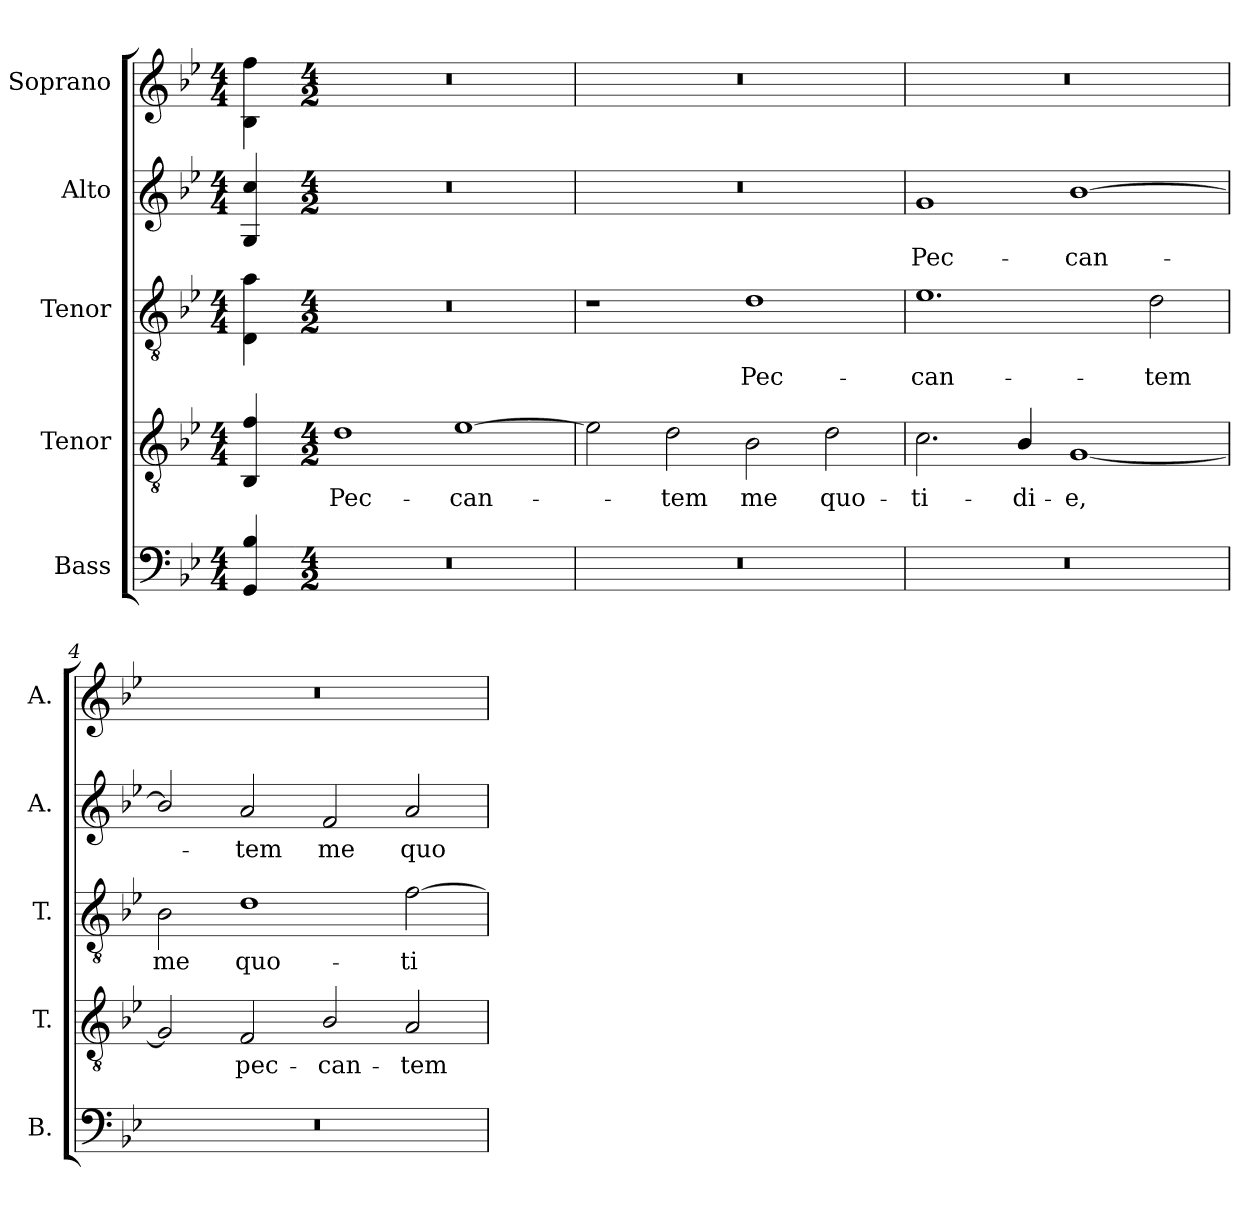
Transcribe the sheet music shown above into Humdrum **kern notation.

**kern	**kern	**text	**kern	**text	**kern	**text	**kern
*part5	*part4	*part4	*part3	*part3	*part2	*part2	*part1
*staff5	*staff4	*staff4	*staff3	*staff3	*staff2	*staff2	*staff1
*I"Bass	*I"Tenor	*	*I"Tenor	*	*I"Alto	*	*I"Soprano
*I'B.	*I'T.	*	*I'T.	*	*I'A.	*	*I'A.
!!LO:PB:g=z
*clefF4	*clefGv2	*	*clefGv2	*	*clefG2	*	*clefG2
*	*ITrd7c12	*	*ITrd7c12	*	*	*	*
*k[b-e-]	*k[b-e-]	*	*k[b-e-]	*	*k[b-e-]	*	*k[b-e-]
*B-:	*B-:	*	*B-:	*	*B-:	*	*B-:
*M4/4	*M4/4	*	*M4/4	*	*M4/4	*	*M4/4
=	=	=	=	=	=	=	=
4GGi/ 4B-i	4BBB-i/ 4Fi	.	4DDi\ 4Ai	.	4Gi/ 4cci	.	4B-i\ 4ffi
=1-	=1-	=1-	=1-	=1-	=1-	=1-	=1-
*M4/2	*M4/2	*	*M4/2	*	*M4/2	*	*M4/2
!LO:N:vis=1	!	!	!	!	!	!	!
!	!	!LO:LY:b:color=#000000	!LO:N:vis=1	!	!LO:N:vis=1	!	!LO:N:vis=1
0r	1Di	Pec-	0r	.	0r	.	0r
!	!	!LO:LY:b:color=#000000	!	!	!	!	!
.	[1E-i	-can-	.	.	.	.	.
=2	=2	=2	=2	=2	=2	=2	=2
!LO:N:vis=1	!	!	!	!	!LO:N:vis=1	!	!LO:N:vis=1
0r	2E-i\]	.	1r	.	0r	.	0r
!	!	!LO:LY:b:color=#000000	!	!	!	!	!
.	2Di\	-tem	.	.	.	.	.
!	!	!LO:LY:b:color=#000000	!	!	!	!	!
!	!	!	!	!LO:LY:b:color=#000000	!	!	!
.	2BB-i\	me	1Di	Pec-	.	.	.
!	!	!LO:LY:b:color=#000000	!	!	!	!	!
.	2Di\	quo-	.	.	.	.	.
=3	=3	=3	=3	=3	=3	=3	=3
!LO:N:vis=1	!	!	!	!	!	!	!
!	!	!LO:LY:b:color=#000000	!	!	!	!	!
!	!	!	!	!LO:LY:b:color=#000000	!	!	!
!	!	!	!	!	!	!LO:LY:b:color=#000000	!LO:N:vis=1
0r	2.Ci\	-ti-	1.E-i	-can-	1gi	Pec-	0r
!	!	!LO:LY:b:color=#000000	!	!	!	!	!
.	4BB-i/	-di-	.	.	.	.	.
!	!	!LO:LY:b:color=#000000	!	!	!	!	!
!	!	!	!	!	!	!LO:LY:b:color=#000000	!
.	[1GGi	-e,	.	.	[1b-i	-can-	.
!	!	!	!	!LO:LY:b:color=#000000	!	!	!
.	.	.	2Di\	-tem	.	.	.
=4	=4	=4	=4	=4	=4	=4	=4
!LO:N:vis=1	!	!	!	!	!	!	!
!	!	!	!	!LO:LY:b:color=#000000	!	!	!LO:N:vis=1
0r	2GGi/]	.	2BB-i\	me	2b-i/]	.	0r
!	!	!LO:LY:b:color=#000000	!	!	!	!	!
!	!	!	!	!LO:LY:b:color=#000000	!	!	!
!	!	!	!	!	!	!LO:LY:b:color=#000000	!
.	2FFi/	pec-	1Di	quo-	2ai/	-tem	.
!	!	!LO:LY:b:color=#000000	!	!	!	!	!
!	!	!	!	!	!	!LO:LY:b:color=#000000	!
.	2BB-i/	-can-	.	.	2fi/	me	.
!	!	!LO:LY:b:color=#000000	!	!	!	!	!
!	!	!	!	!LO:LY:b:color=#000000	!	!	!
!	!	!	!	!	!	!LO:LY:b:color=#000000	!
.	2AAi/	-tem	[2Fi\	-ti-	2ai/	quo-	.
=	=	=	=	=	=	=	=
*-	*-	*-	*-	*-	*-	*-	*-
